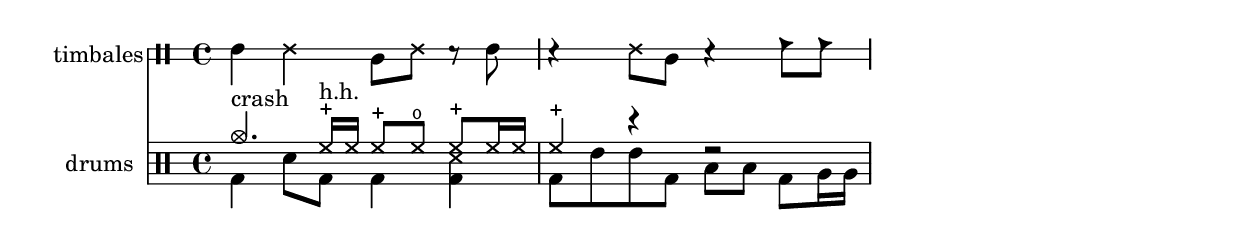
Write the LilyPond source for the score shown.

%% Do not edit this file; it is automatically
%% generated from LSR http://lsr.dsi.unimi.it
%% This file is in the public domain.
\version "2.13.29"

\header {
  lsrtags = "rhythms, percussion"

%% Translation of GIT committish: 0b55335aeca1de539bf1125b717e0c21bb6fa31b
  texidoces = "
Mediante la utilización de las potentes herramientas preconfiguradas
como la función @code{\\drummode} y el contexto @code{DrumStaff}, la
introducción de partes para percusión es muy fácil: las percusiones se
sitúan en sus propias posiciones de pentagrama (con una clave
especial) y tienen las cabezas correspondientes al instrumento.  Es
posible añadir un símbolo adicional a la percusión o reducir el número
de líneas.

"
  doctitlees = "Escritura de partes de percusión"

%% Translation of GIT committish: 9a65042d49324f2e3dff18c4b0858def81232eea
  texidocfr = "
Grâce à la puissance des outils préconfigurés tels que la fonction
@code{\\drummode} et le contexte @code{DrumStaff}, la saisie de
parties pour percussions est extrêmement simplifiée : chaque composant
d'une batterie trouve sa place sur une portée dédiée (avec une clef
spécifique) et les têtes de note sont spécifiques à chaque élément.
Il est également possible d'affecter un symbole particulier à chaque
élément, tout comme de restreindre le nombre de lignes de la portée.

"

  doctitlefr = "Ajout de parties de batterie"


  texidoc = "
Using the powerful pre-configured tools such as the @code{\\drummode}
function and the @code{DrumStaff} context, inputting drum parts is
quite easy: drums are placed at their own staff positions (with a
special clef symbol) and have note heads according to the drum.
Attaching an extra symbol to the drum or restricting the number of
lines is possible.

"
  doctitle = "Adding drum parts"
} % begin verbatim

drh = \drummode { cymc4.^"crash" hhc16^"h.h." hh hhc8 hho hhc8 hh16 hh hhc4 r4 r2 }
drl = \drummode { bd4 sn8 bd bd4 << bd ss >>  bd8 tommh tommh bd toml toml bd tomfh16 tomfh }
timb = \drummode { timh4 ssh timl8 ssh r timh r4 ssh8 timl r4 cb8 cb }

\score {
  <<
    \new DrumStaff \with {
      drumStyleTable = #timbales-style
      \override StaffSymbol #'line-count = #2
      \override BarLine #'bar-size = #2
    } <<
      \set Staff.instrumentName = #"timbales"
      \timb
    >>
    \new DrumStaff <<
      \set Staff.instrumentName = #"drums"
      \new DrumVoice { \stemUp \drh }
      \new DrumVoice { \stemDown \drl }
    >>
  >>
  \layout { }
  \midi {
    \context {
      \Score
      tempoWholesPerMinute = #(ly:make-moment 120 4)
    }
  }
}

